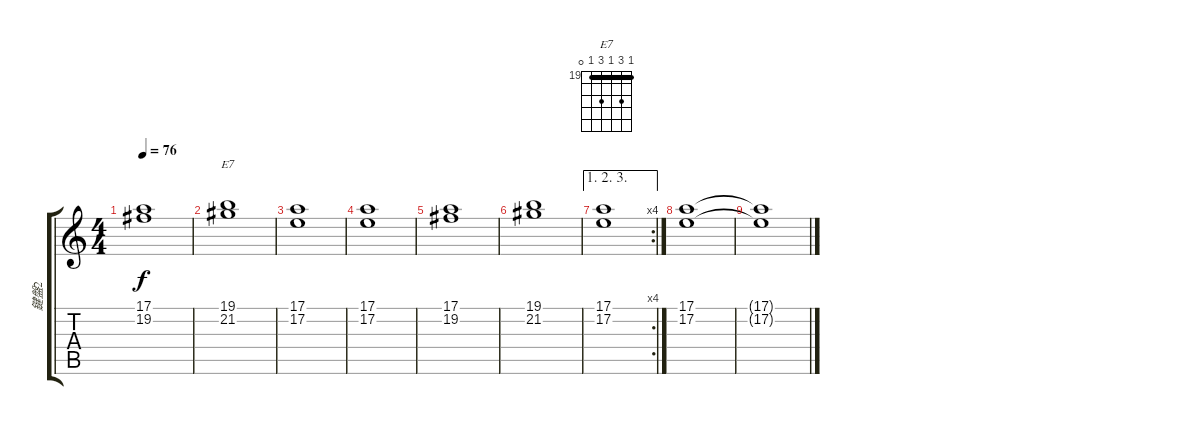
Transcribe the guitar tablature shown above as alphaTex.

\track ("鍵盤2" "鍵盤2") {instrument fx5brightness}
\staff {score tabs}
\tuning (E4 B3 G3 D3 A2 E2) {hide}
\chord ("E7" 19 21 19 21 19 0) {firstfret 19 barre 19}
\ts (4 4)
\tempo 76
\clef g2
\ks c
(17.1 19.2).1{dy f} |
(19.1 21.2).1{ch "E7"} |
(17.1 17.2).1 |
(17.1 17.2).1 |
(17.1 19.2).1 |
(19.1 21.2).1 |
\ae (1 2 3)
\rc 4
(17.1 17.2).1 |
(17.1 17.2).1 |
(17.1{t} 17.2{t}).1
